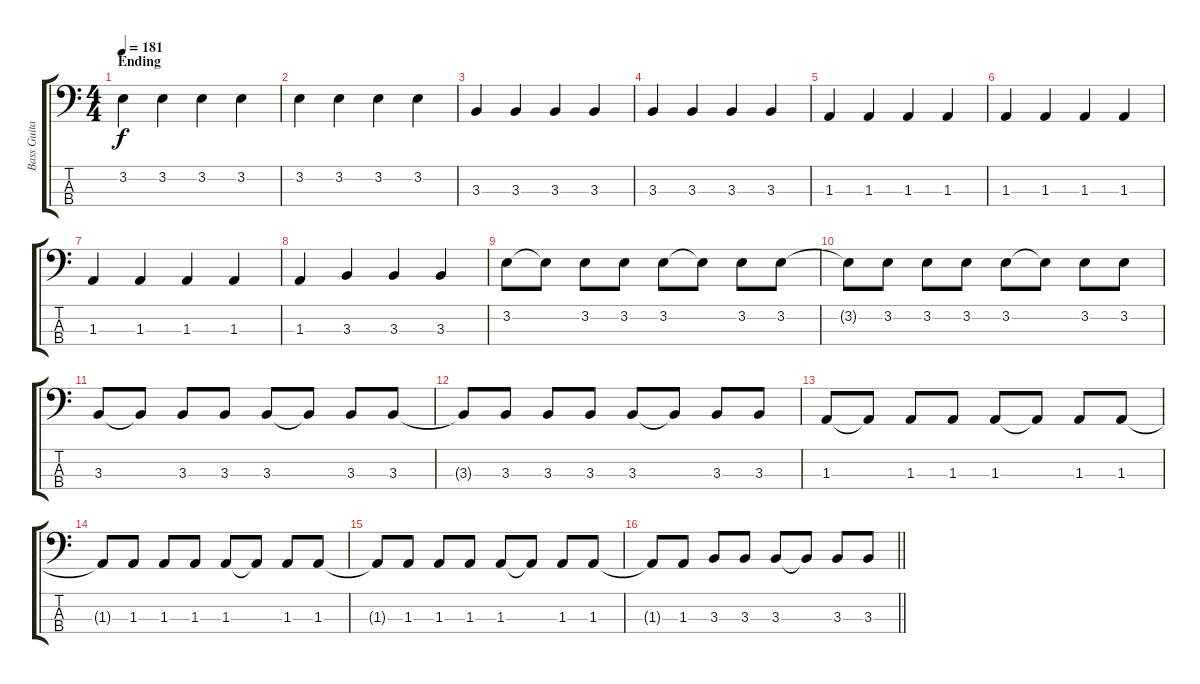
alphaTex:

\track ("Bass Guitar" "Bass Guita") {instrument electricbassfinger}
\staff {score tabs}
\tuning (Gb2 Db2 Ab1 Db1) {hide}
\ts (4 4)
\section ("" "Ending")
\tempo 181
\clef f4
\ks c
3.2.4{dy f} 3.2.4 3.2.4 3.2.4 |
3.2.4 3.2.4 3.2.4 3.2.4 |
3.3.4 3.3.4 3.3.4 3.3.4 |
3.3.4 3.3.4 3.3.4 3.3.4 |
1.3.4 1.3.4 1.3.4 1.3.4 |
1.3.4 1.3.4 1.3.4 1.3.4 |
1.3.4 1.3.4 1.3.4 1.3.4 |
1.3.4 3.3.4 3.3.4 3.3.4 |
3.2.8 3.2{t}.8 3.2.8 3.2.8 3.2.8 3.2{t}.8 3.2.8 3.2.8 |
3.2{t}.8 3.2.8 3.2.8 3.2.8 3.2.8 3.2{t}.8 3.2.8 3.2.8 |
3.3.8 3.3{t}.8 3.3.8 3.3.8 3.3.8 3.3{t}.8 3.3.8 3.3.8 |
3.3{t}.8 3.3.8 3.3.8 3.3.8 3.3.8 3.3{t}.8 3.3.8 3.3.8 |
1.3.8 1.3{t}.8 1.3.8 1.3.8 1.3.8 1.3{t}.8 1.3.8 1.3.8 |
1.3{t}.8 1.3.8 1.3.8 1.3.8 1.3.8 1.3{t}.8 1.3.8 1.3.8 |
1.3{t}.8 1.3.8 1.3.8 1.3.8 1.3.8 1.3{t}.8 1.3.8 1.3.8 |
\barLineRight lightlight
1.3{t}.8 1.3.8 3.3.8 3.3.8 3.3.8 3.3{t}.8 3.3.8 3.3.8
